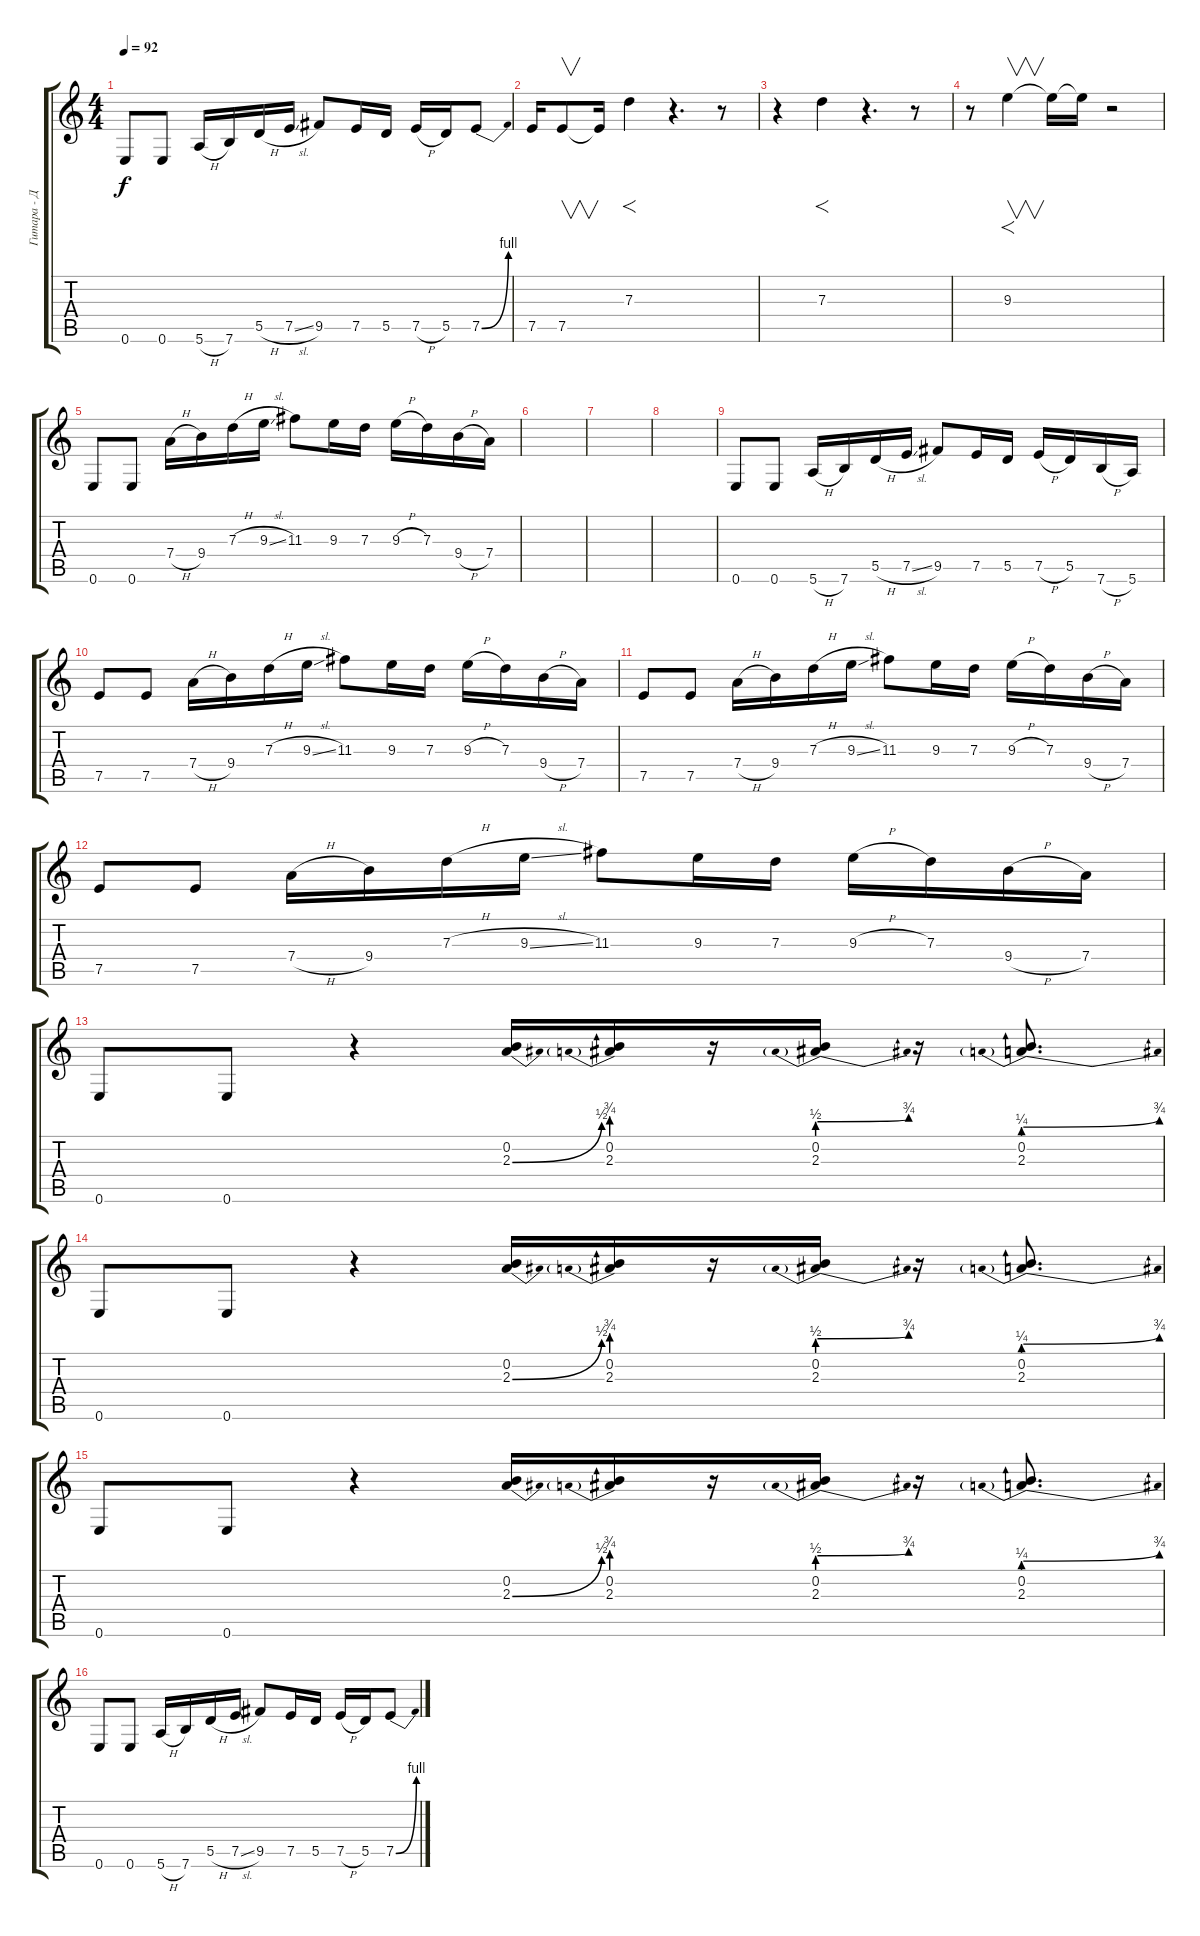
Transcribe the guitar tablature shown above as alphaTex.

\track ("Гитара - Дэн Фертита" "Гитара - Д") {instrument distortionguitar}
\staff {score tabs}
\tuning (E4 B3 G3 D3 A2 E2) {hide}
\ts (4 4)
\tempo 92
\clef g2
\ks c
0.6.8{dy f} 0.6.8 5.6{h}.16 7.6.16 5.5{h}.16 7.5{sl}.16 9.5.8 7.5.16 5.5.16 7.5{h}.16 5.5.16 7.5{be (bend 0 0 60 4)}.8 |
7.5.16 7.5.8{v} 7.5{t}.16 7.3.4{f} r.4{d} r.8 |
r.4 7.3.4{f} r.4{d} r.8 |
r.8 9.3.4{f v} 9.3{t}.16 9.3{t}.16 r.2 |
0.6.8 0.6.8 7.4{h}.16 9.4.16 7.3{h}.16 9.3{sl}.16 11.3.8 9.3.16 7.3.16 9.3{h}.16 7.3.16 9.4{h}.16 7.4.16 |
|
|
|
0.6.8 0.6.8 5.6{h}.16 7.6.16 5.5{h}.16 7.5{sl}.16 9.5.8 7.5.16 5.5.16 7.5{h}.16 5.5.16 7.6{h}.16 5.6.16 |
7.5.8 7.5.8 7.4{h}.16 9.4.16 7.3{h}.16 9.3{sl}.16 11.3.8 9.3.16 7.3.16 9.3{h}.16 7.3.16 9.4{h}.16 7.4.16 |
7.5.8 7.5.8 7.4{h}.16 9.4.16 7.3{h}.16 9.3{sl}.16 11.3.8 9.3.16 7.3.16 9.3{h}.16 7.3.16 9.4{h}.16 7.4.16 |
7.5.8 7.5.8 7.4{h}.16 9.4.16 7.3{h}.16 9.3{sl}.16 11.3.8 9.3.16 7.3.16 9.3{h}.16 7.3.16 9.4{h}.16 7.4.16 |
0.6.8 0.6.8 r.4 (0.2 2.3{be (bend 0 0 60 2)}).16 (0.2 2.3{be (prebend 0 3 60 3)}).16 r.16 (0.2 2.3{be (prebendbend 0 2 60 3)}).16 r.16 (0.2 2.3{be (prebendbend 0 1 60 3)}).8{d} |
0.6.8 0.6.8 r.4 (0.2 2.3{be (bend 0 0 60 2)}).16 (0.2 2.3{be (prebend 0 3 60 3)}).16 r.16 (0.2 2.3{be (prebendbend 0 2 60 3)}).16 r.16 (0.2 2.3{be (prebendbend 0 1 60 3)}).8{d} |
0.6.8 0.6.8 r.4 (0.2 2.3{be (bend 0 0 60 2)}).16 (0.2 2.3{be (prebend 0 3 60 3)}).16 r.16 (0.2 2.3{be (prebendbend 0 2 60 3)}).16 r.16 (0.2 2.3{be (prebendbend 0 1 60 3)}).8{d} |
0.6.8 0.6.8 5.6{h}.16 7.6.16 5.5{h}.16 7.5{sl}.16 9.5.8 7.5.16 5.5.16 7.5{h}.16 5.5.16 7.5{be (bend 0 0 60 4)}.8
